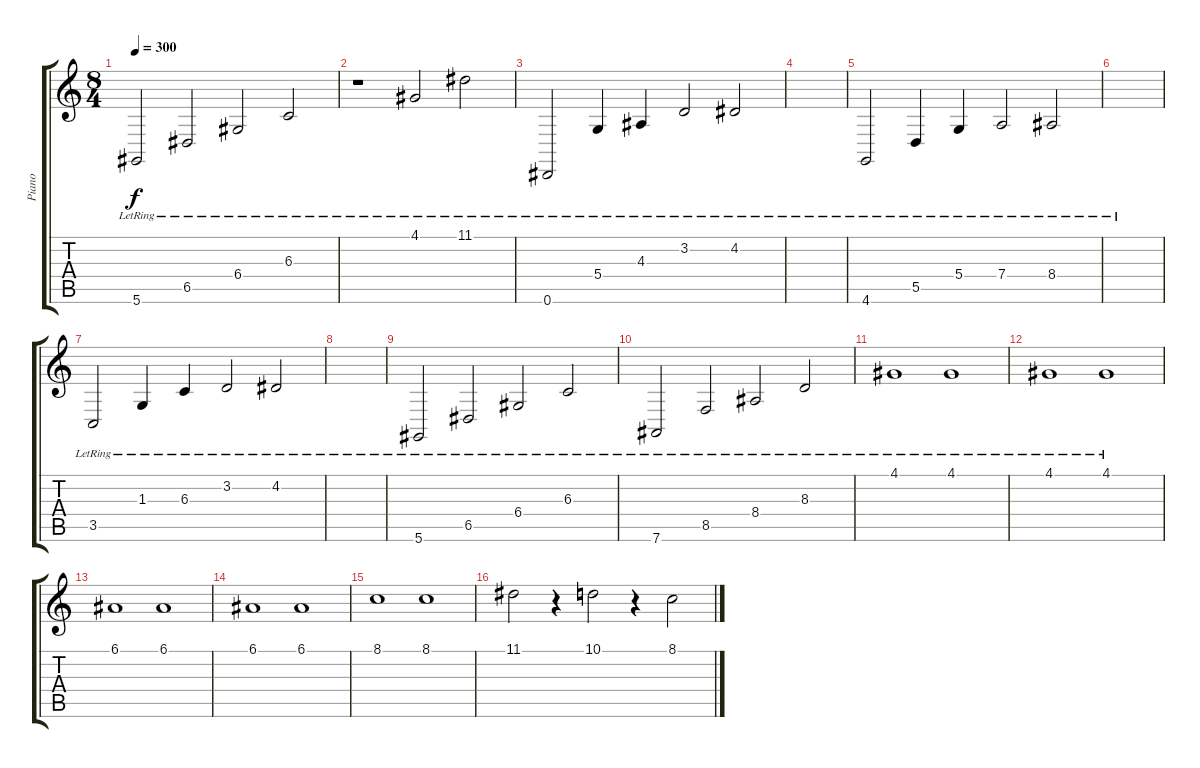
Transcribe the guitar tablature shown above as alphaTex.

\track ("Piano" "Piano") {instrument acousticgrandpiano}
\staff {score tabs}
\tuning (E4 B3 Gb3 D3 A2 Eb2) {hide}
\ts (8 4)
\tempo 300
\clef g2
\ks c
5.6{lr}.2{dy f} 6.5{lr}.2 6.4{lr}.2 6.3{lr}.2 |
r.1 4.1{lr}.2 11.1{lr}.2 |
0.6{lr}.2 5.4{lr}.4 4.3{lr}.4 3.2{lr}.2 4.2{lr}.2 |
|
4.6{lr}.2 5.5{lr}.4 5.4{lr}.4 7.4{lr}.2 8.4{lr}.2 |
|
3.5{lr}.2 1.3{lr}.4 6.3{lr}.4 3.2{lr}.2 4.2{lr}.2 |
|
5.6{lr}.2 6.5{lr}.2 6.4{lr}.2 6.3{lr}.2 |
7.6{lr}.2 8.5{lr}.2 8.4{lr}.2 8.3{lr}.2 |
4.1{lr}.1 4.1{lr}.1 |
4.1{lr}.1 4.1{lr}.1 |
6.1.1 6.1.1 |
6.1.1 6.1.1 |
8.1.1 8.1.1 |
11.1.2 r.4 10.1.2 r.4 8.1.2
